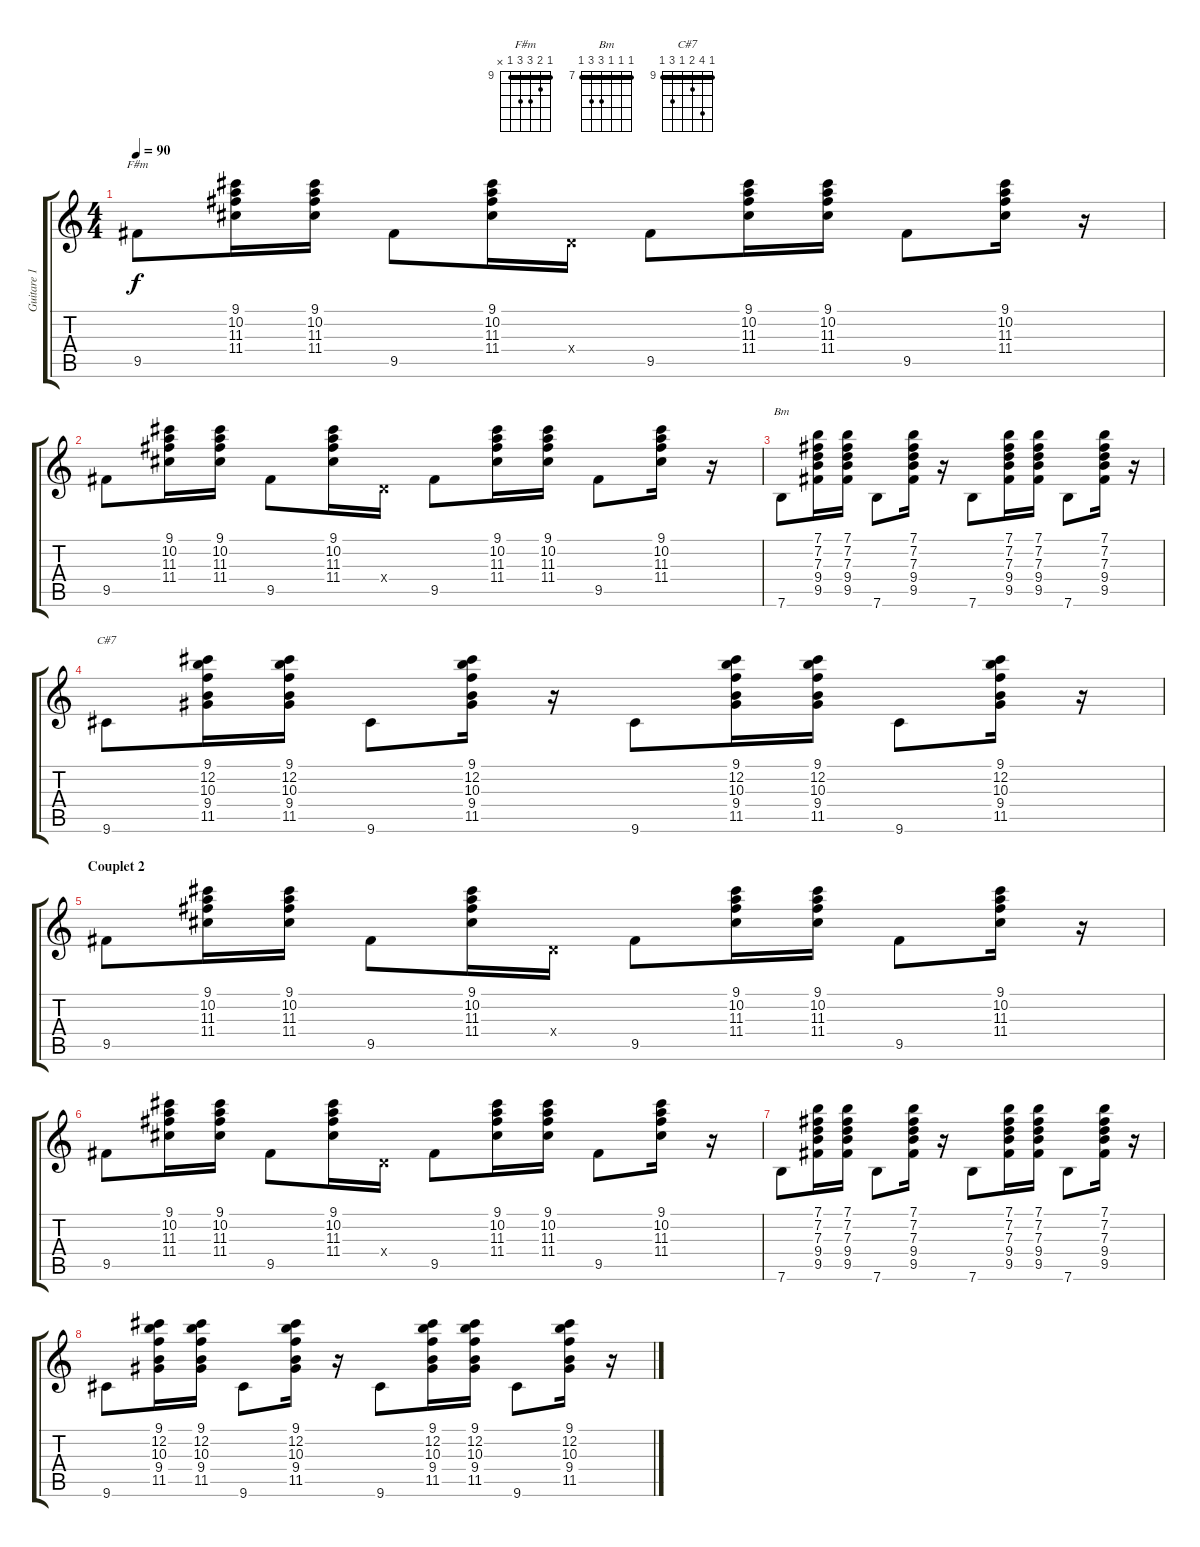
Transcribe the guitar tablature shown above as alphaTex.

\track ("Guitare 1" "Guitare 1") {instrument acousticguitarnylon}
\staff {score tabs}
\tuning (E4 B3 G3 D3 A2 E2) {hide}
\chord ("F#m" 9 10 11 11 9 x) {firstfret 9 barre 9}
\chord ("Bm" 7 7 7 9 9 7) {firstfret 7 barre 7}
\chord ("C#7" 9 12 10 9 11 9) {firstfret 9 barre 9}
\ts (4 4)
\tempo 90
\clef g2
\ks c
9.5.8{ch "F#m" dy f} (9.1 10.2 11.3 11.4).16 (9.1 10.2 11.3 11.4).16 9.5.8 (9.1 10.2 11.3 11.4).16 0.4{x}.16 9.5.8 (9.1 10.2 11.3 11.4).16 (9.1 10.2 11.3 11.4).16 9.5.8 (9.1 10.2 11.3 11.4).16 r.16 |
9.5.8 (9.1 10.2 11.3 11.4).16 (9.1 10.2 11.3 11.4).16 9.5.8 (9.1 10.2 11.3 11.4).16 0.4{x}.16 9.5.8 (9.1 10.2 11.3 11.4).16 (9.1 10.2 11.3 11.4).16 9.5.8 (9.1 10.2 11.3 11.4).16 r.16 |
7.6.8{ch "Bm"} (7.1 7.2 7.3 9.4 9.5).16 (7.1 7.2 7.3 9.4 9.5).16 7.6.8 (7.1 7.2 7.3 9.4 9.5).16 r.16 7.6.8 (7.1 7.2 7.3 9.4 9.5).16 (7.1 7.2 7.3 9.4 9.5).16 7.6.8 (7.1 7.2 7.3 9.4 9.5).16 r.16 |
9.6.8{ch "C#7"} (9.1 12.2 10.3 9.4 11.5).16 (9.1 12.2 10.3 9.4 11.5).16 9.6.8 (9.1 12.2 10.3 9.4 11.5).16 r.16 9.6.8 (9.1 12.2 10.3 9.4 11.5).16 (9.1 12.2 10.3 9.4 11.5).16 9.6.8 (9.1 12.2 10.3 9.4 11.5).16 r.16 |
\section ("" "Couplet 2")
9.5.8 (9.1 10.2 11.3 11.4).16 (9.1 10.2 11.3 11.4).16 9.5.8 (9.1 10.2 11.3 11.4).16 0.4{x}.16 9.5.8 (9.1 10.2 11.3 11.4).16 (9.1 10.2 11.3 11.4).16 9.5.8 (9.1 10.2 11.3 11.4).16 r.16 |
9.5.8 (9.1 10.2 11.3 11.4).16 (9.1 10.2 11.3 11.4).16 9.5.8 (9.1 10.2 11.3 11.4).16 0.4{x}.16 9.5.8 (9.1 10.2 11.3 11.4).16 (9.1 10.2 11.3 11.4).16 9.5.8 (9.1 10.2 11.3 11.4).16 r.16 |
7.6.8 (7.1 7.2 7.3 9.4 9.5).16 (7.1 7.2 7.3 9.4 9.5).16 7.6.8 (7.1 7.2 7.3 9.4 9.5).16 r.16 7.6.8 (7.1 7.2 7.3 9.4 9.5).16 (7.1 7.2 7.3 9.4 9.5).16 7.6.8 (7.1 7.2 7.3 9.4 9.5).16 r.16 |
9.6.8 (9.1 12.2 10.3 9.4 11.5).16 (9.1 12.2 10.3 9.4 11.5).16 9.6.8 (9.1 12.2 10.3 9.4 11.5).16 r.16 9.6.8 (9.1 12.2 10.3 9.4 11.5).16 (9.1 12.2 10.3 9.4 11.5).16 9.6.8 (9.1 12.2 10.3 9.4 11.5).16 r.16
